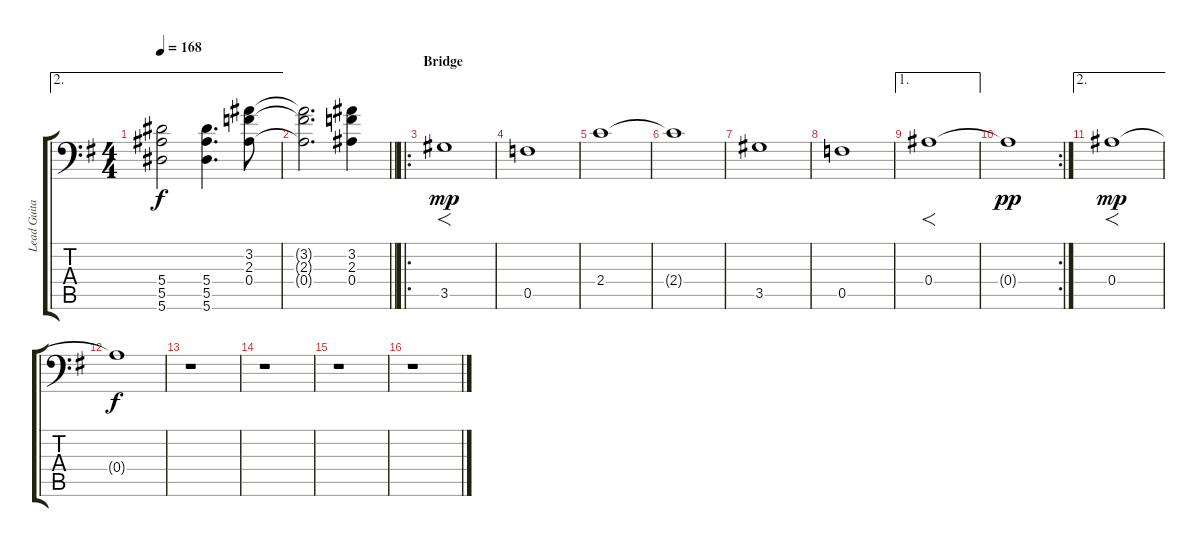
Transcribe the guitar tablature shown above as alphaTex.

\track ("Lead Guitar" "Lead Guita") {instrument distortionguitar}
\staff {score tabs}
\tuning (C4 G3 Eb3 Bb2 F2 Bb1) {hide}
\ae 2
\ts (4 4)
\tempo 168
\clef f4
\ks g
(5.4 5.5 5.6).2{dy f} (5.4 5.5 5.6).4{d} (3.2 2.3 0.4).8 |
\barLineRight lightlight
(3.2{t} 2.3{t} 0.4{t}).2{d} (3.2 2.3 0.4).4 |
\ro
\section ("" "Bridge")
3.5.1{f dy mp} |
0.5.1 |
2.4.1 |
2.4{t}.1 |
3.5.1 |
0.5.1 |
\ae 1
0.4.1{f} |
\rc 2
0.4{t}.1{dy pp} |
\ae 2
0.4.1{f dy mp} |
0.4{t}.1{dy f} |
r.1 |
r.1 |
r.1 |
r.1
